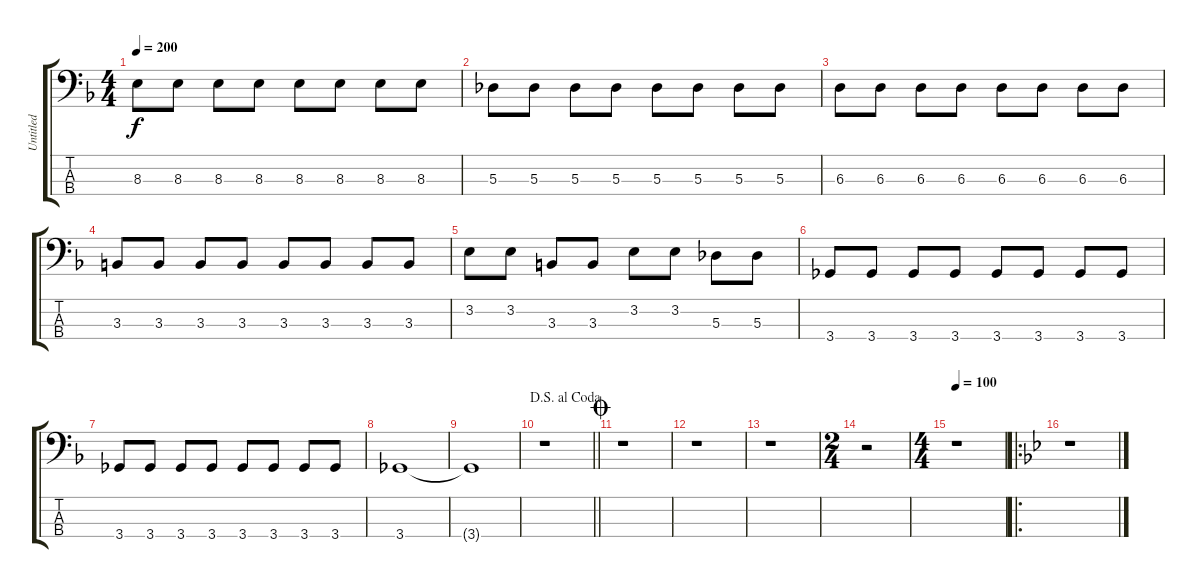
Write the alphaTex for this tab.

\track ("Untitled" "Untitled") {instrument electricbassfinger}
\staff {score tabs}
\tuning (Gb2 Db2 Ab1 Eb1) {hide}
\ts (4 4)
\tempo 200
\clef f4
\ks f
8.3.8{dy f} 8.3.8 8.3.8 8.3.8 8.3.8 8.3.8 8.3.8 8.3.8 |
5.3.8 5.3.8 5.3.8 5.3.8 5.3.8 5.3.8 5.3.8 5.3.8 |
6.3.8 6.3.8 6.3.8 6.3.8 6.3.8 6.3.8 6.3.8 6.3.8 |
3.3.8 3.3.8 3.3.8 3.3.8 3.3.8 3.3.8 3.3.8 3.3.8 |
3.2.8 3.2.8 3.3.8 3.3.8 3.2.8 3.2.8 5.3.8 5.3.8 |
3.4.8 3.4.8 3.4.8 3.4.8 3.4.8 3.4.8 3.4.8 3.4.8 |
3.4.8 3.4.8 3.4.8 3.4.8 3.4.8 3.4.8 3.4.8 3.4.8 |
3.4.1 |
3.4{t}.1 |
\jump dalsegnoalcoda
\barLineRight lightlight
r.1 |
\jump coda
r.1 |
r.1 |
r.1 |
\ts (2 4)
r.2 |
\ts (4 4)
\tempo 100
r.1 |
\ro
\ks bb
r.1
